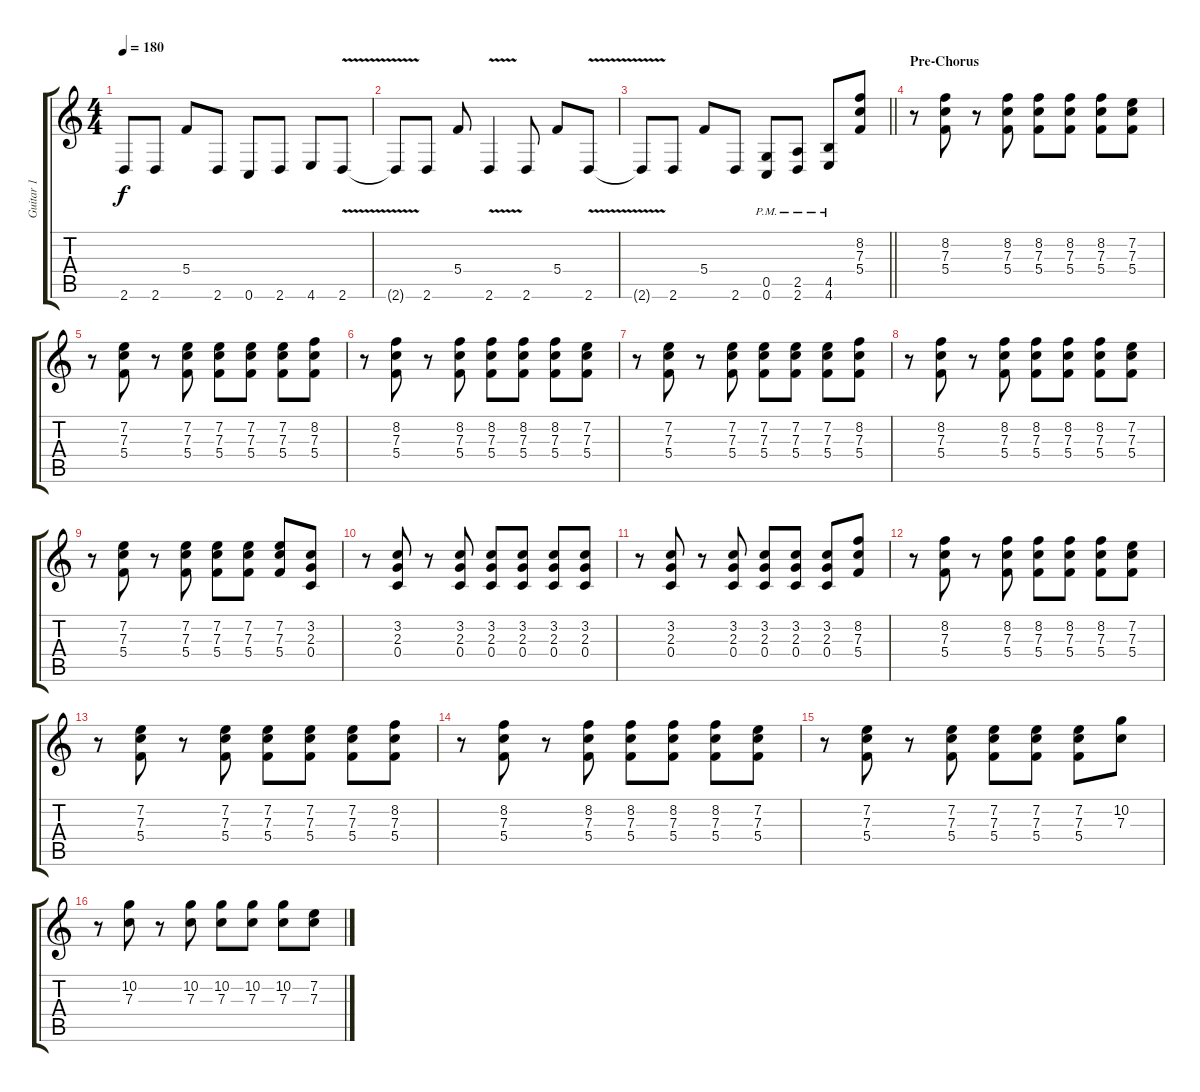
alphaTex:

\track ("Guitar 1" "Guitar 1") {instrument distortionguitar}
\staff {score tabs}
\tuning (D4 A3 F3 C3 G2 C2) {hide}
\ts (4 4)
\tempo 180
\clef g2
\ks c
2.6{t}.8{dy f} 2.6.8 5.4.8 2.6.8 0.6.8 2.6.8 4.6.8 2.6{v}.8 |
2.6{t}.8 2.6.8 5.4.8 2.6{v}.4 2.6.8 5.4.8 2.6{v}.8 |
\barLineRight lightlight
2.6{t}.8 2.6.8 5.4.8 2.6.8 (0.5{pm} 0.6{pm}).8 (2.5{pm} 2.6{pm}).8 (4.5{pm} 4.6{pm}).8 (8.2 7.3 5.4).8{balance 5} |
\section ("" "Pre-Chorus")
r.8 (8.2 7.3 5.4).8 r.8 (8.2 7.3 5.4).8 (8.2 7.3 5.4).8 (8.2 7.3 5.4).8 (8.2 7.3 5.4).8 (7.2 7.3 5.4).8 |
r.8 (7.2 7.3 5.4).8 r.8 (7.2 7.3 5.4).8 (7.2 7.3 5.4).8 (7.2 7.3 5.4).8 (7.2 7.3 5.4).8 (8.2 7.3 5.4).8 |
r.8 (8.2 7.3 5.4).8 r.8 (8.2 7.3 5.4).8 (8.2 7.3 5.4).8 (8.2 7.3 5.4).8 (8.2 7.3 5.4).8 (7.2 7.3 5.4).8 |
r.8 (7.2 7.3 5.4).8 r.8 (7.2 7.3 5.4).8 (7.2 7.3 5.4).8 (7.2 7.3 5.4).8 (7.2 7.3 5.4).8 (8.2 7.3 5.4).8 |
r.8 (8.2 7.3 5.4).8 r.8 (8.2 7.3 5.4).8 (8.2 7.3 5.4).8 (8.2 7.3 5.4).8 (8.2 7.3 5.4).8 (7.2 7.3 5.4).8 |
r.8 (7.2 7.3 5.4).8 r.8 (7.2 7.3 5.4).8 (7.2 7.3 5.4).8 (7.2 7.3 5.4).8 (7.2 7.3 5.4).8 (3.2 2.3 0.4).8 |
r.8 (3.2 2.3 0.4).8 r.8 (3.2 2.3 0.4).8 (3.2 2.3 0.4).8 (3.2 2.3 0.4).8 (3.2 2.3 0.4).8 (3.2 2.3 0.4).8 |
r.8 (3.2 2.3 0.4).8 r.8 (3.2 2.3 0.4).8 (3.2 2.3 0.4).8 (3.2 2.3 0.4).8 (3.2 2.3 0.4).8 (8.2 7.3 5.4).8 |
r.8 (8.2 7.3 5.4).8 r.8 (8.2 7.3 5.4).8 (8.2 7.3 5.4).8 (8.2 7.3 5.4).8 (8.2 7.3 5.4).8 (7.2 7.3 5.4).8 |
r.8 (7.2 7.3 5.4).8 r.8 (7.2 7.3 5.4).8 (7.2 7.3 5.4).8 (7.2 7.3 5.4).8 (7.2 7.3 5.4).8 (8.2 7.3 5.4).8 |
r.8 (8.2 7.3 5.4).8 r.8 (8.2 7.3 5.4).8 (8.2 7.3 5.4).8 (8.2 7.3 5.4).8 (8.2 7.3 5.4).8 (7.2 7.3 5.4).8 |
r.8 (7.2 7.3 5.4).8 r.8 (7.2 7.3 5.4).8 (7.2 7.3 5.4).8 (7.2 7.3 5.4).8 (7.2 7.3 5.4).8 (10.2 7.3).8 |
r.8 (10.2 7.3).8 r.8 (10.2 7.3).8 (10.2 7.3).8 (10.2 7.3).8 (10.2 7.3).8 (7.2 7.3).8
